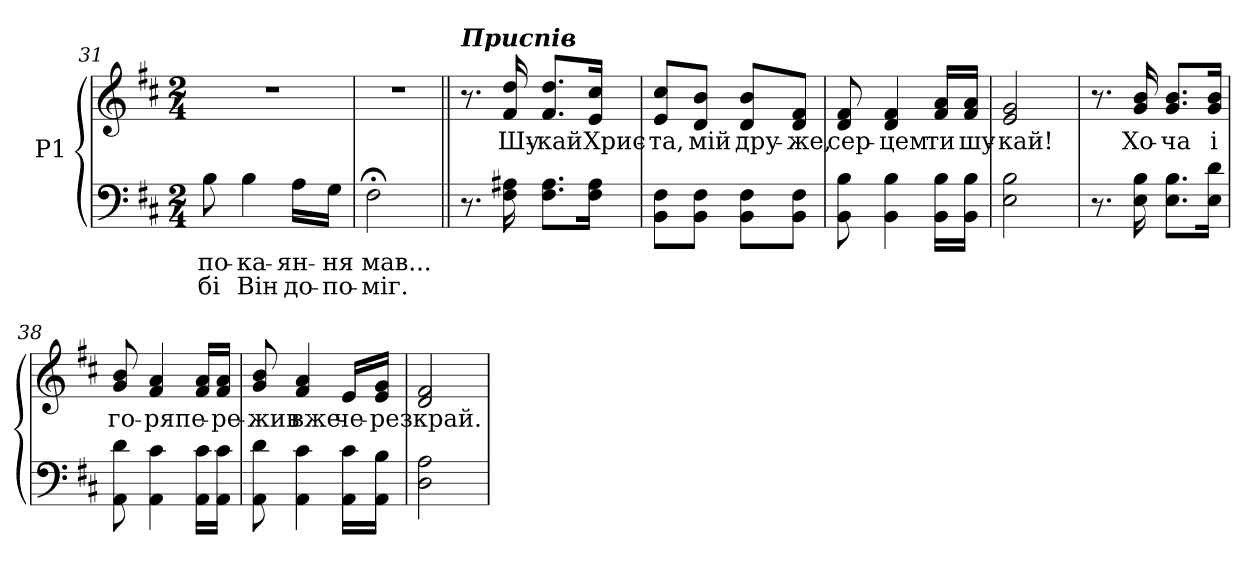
**kern	**text	**text	**kern	**text
*part1	*part1	*part1	*part1	*part1
*staff2	*staff2	*staff2	*staff1	*staff1
*I"P1	*	*	*	*
*clefF4	*	*	*clefG2	*
*k[f#c#]	*	*	*k[f#c#]	*
*b:	*	*	*b:	*
*M2/4	*	*	*M2/4	*
=31	=31	=31	=31	=31
!	!LO:LY:b:color=#000000	!LO:LY:b:color=#000000	!LO:N:vis=1	!
8Bi\	по-	-бі	2r	.
!	!LO:LY:b:color=#000000	!LO:LY:b:color=#000000	!	!
4Bi\	-ка-	Він	.	.
!	!LO:LY:b:color=#000000	!LO:LY:b:color=#000000	!	!
16Ai\LL	-ян-	до-	.	.
!	!LO:LY:b:color=#000000	!LO:LY:b:color=#000000	!	!
16Gi\JJ	-ня	-по-	.	.
=32	=32	=32	=32	=32
!	!LO:LY:b:color=#000000	!LO:LY:b:color=#000000	!	!
2F#;i\	мав...	-міг.	2r	.
!!LO:LB:g=z
=33||	=33||	=33||	=33||	=33||
!	!	!	!LO:TX:a:Bi:t=Приспів	!
8.r	.	.	8.r	.
!	!	!	!	!LO:LY:b:color=#000000
16F#i\ 16A#Xi	.	.	16f#i/ 16ddi	Шу-
!	!	!	!	!LO:LY:b:color=#000000
8.F#i\ 8.A#iL	.	.	8.f#i/ 8.ddiL	-кай
!	!	!	!	!LO:LY:b:color=#000000
16F#i\ 16A#iJk	.	.	16ei/ 16cc#iJk	Хрис-
=34	=34	=34	=34	=34
!	!	!	!	!LO:LY:b:color=#000000
8BBi\ 8F#iL	.	.	8ei/ 8cc#iL	-та,
!	!	!	!	!LO:LY:b:color=#000000
8BBi\ 8F#iJ	.	.	8di/ 8biJ	мій
!	!	!	!	!LO:LY:b:color=#000000
8BBi\ 8F#iL	.	.	8di/ 8biL	дру-
!	!	!	!	!LO:LY:b:color=#000000
8BBi\ 8F#iJ	.	.	8di/ 8f#iJ	-же,
=35	=35	=35	=35	=35
!	!	!	!	!LO:LY:b:color=#000000
8BBi\ 8Bi	.	.	8di/ 8f#i	сер-
!	!	!	!	!LO:LY:b:color=#000000
4BBi\ 4Bi	.	.	4di/ 4f#i	-цем
!	!	!	!	!LO:LY:b:color=#000000
16BBi\ 16BiLL	.	.	16f#i/ 16aiLL	ти
!	!	!	!	!LO:LY:b:color=#000000
16BBi\ 16BiJJ	.	.	16f#i/ 16aiJJ	шу-
=36	=36	=36	=36	=36
!	!	!	!	!LO:LY:b:color=#000000
2Ei\ 2Bi	.	.	2ei/ 2gi	-кай!
=37	=37	=37	=37	=37
8.r	.	.	8.r	.
!	!	!	!	!LO:LY:b:color=#000000
16Ei\ 16Bi	.	.	16gi/ 16bi	Хо-
!	!	!	!	!LO:LY:b:color=#000000
8.Ei\ 8.BiL	.	.	8.gi/ 8.biL	-ча
!	!	!	!	!LO:LY:b:color=#000000
16Ei\ 16diJk	.	.	16gi/ 16biJk	і
=38	=38	=38	=38	=38
!	!	!	!	!LO:LY:b:color=#000000
8AAi\ 8di	.	.	8gi/ 8bi	го-
!	!	!	!	!LO:LY:b:color=#000000
4AAi\ 4c#i	.	.	4f#i/ 4ai	-ря
!	!	!	!	!LO:LY:b:color=#000000
16AAi\ 16c#iLL	.	.	16f#i/ 16aiLL	пе-
!	!	!	!	!LO:LY:b:color=#000000
16AAi\ 16c#iJJ	.	.	16f#i/ 16aiJJ	-ре-
!!LO:PB:g=z
=39	=39	=39	=39	=39
!	!	!	!	!LO:LY:b:color=#000000
8AAi\ 8di	.	.	8gi/ 8bi	-жив
!	!	!	!	!LO:LY:b:color=#000000
4AAi\ 4c#i	.	.	4f#i/ 4ai	вже
!	!	!	!	!LO:LY:b:color=#000000
16AAi\ 16c#iLL	.	.	16ei/LL	че-
!	!	!	!	!LO:LY:b:color=#000000
16AAi\ 16BiJJ	.	.	16ei/ 16giJJ	-рез
=40	=40	=40	=40	=40
!	!	!	!	!LO:LY:b:color=#000000
2Di\ 2Ai	.	.	2di/ 2f#i	край.
=	=	=	=	=
*-	*-	*-	*-	*-
